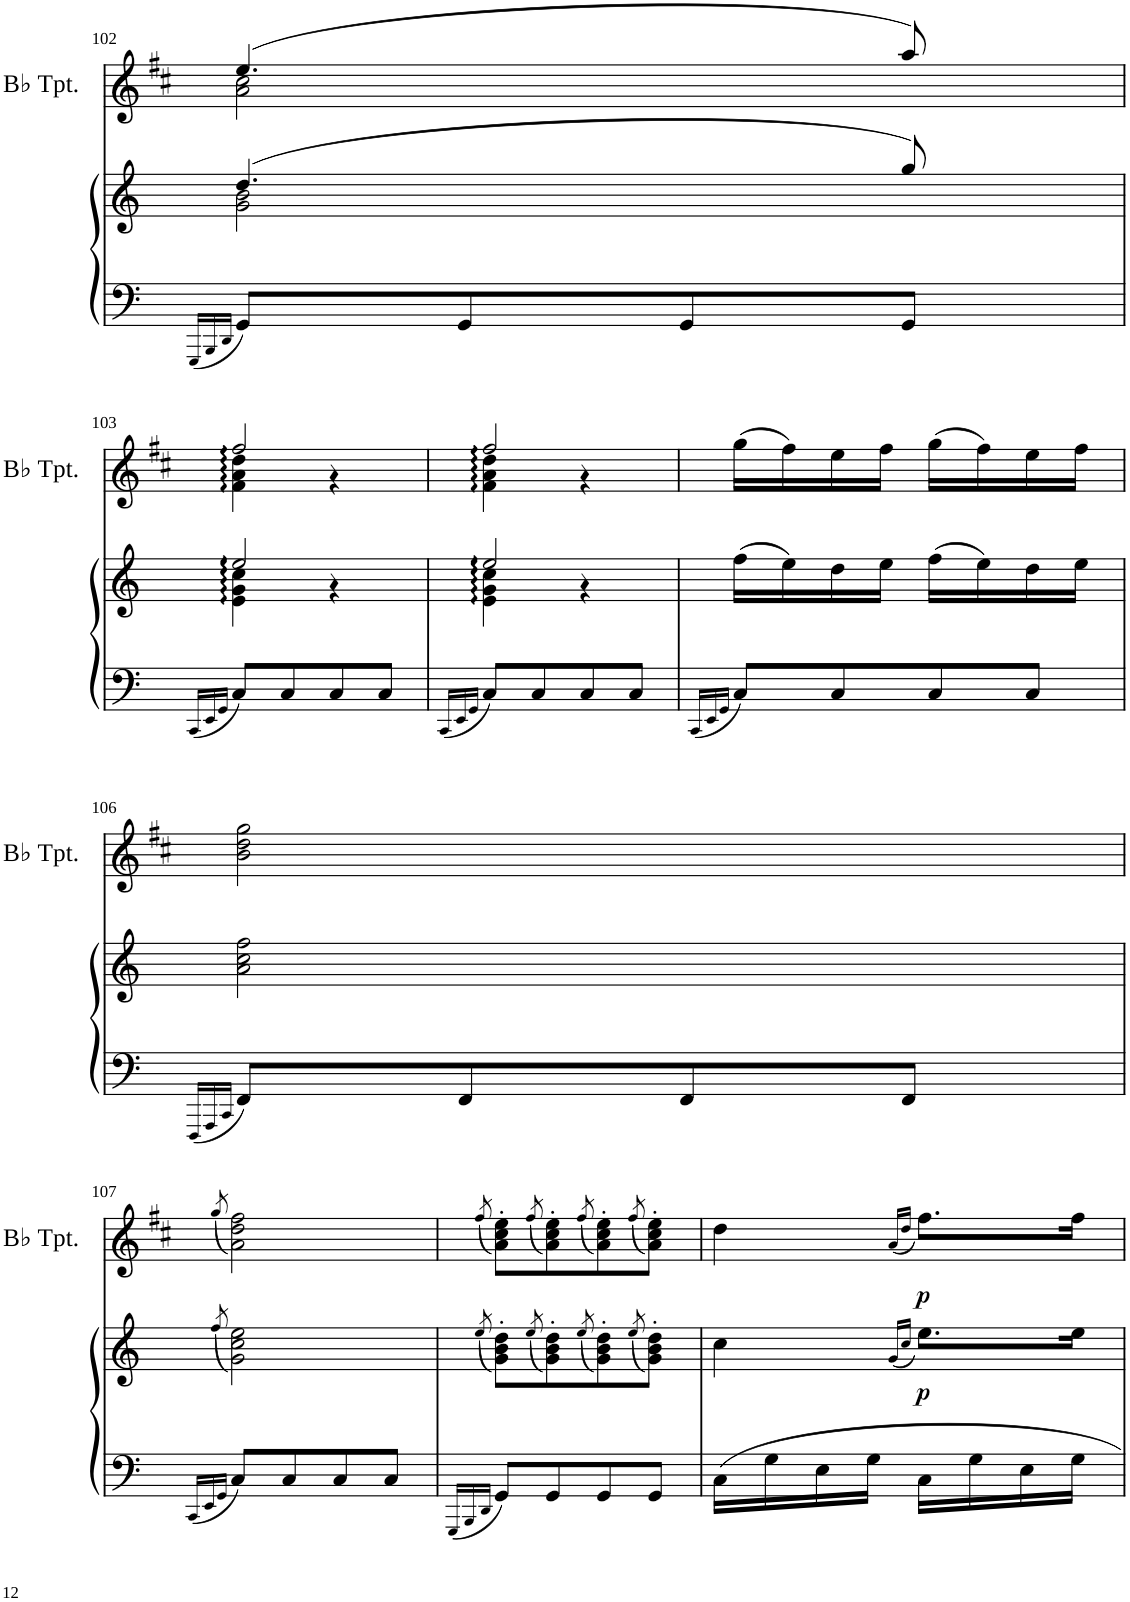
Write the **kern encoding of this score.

**kern	**kern	**dynam	**kern	**dynam
*part2	*part2	*part2	*part1	*part1
*staff3	*staff2	*staff2/3	*staff1	*staff1
*I"Piano	*	*	*I"Bb Trumpet	*
*I'Pno	*	*	*I'Bb Tpt.	*
!!LO:PB:g=z
*clefF4	*clefG2	*	*clefG2	*
*	*	*	*Trd1c2	*
*k[]	*k[]	*	*k[f#c#]	*
*M2/4	*M2/4	*	*M2/4	*
=102	=102	=102	=102	=102
16qGGG/LL	.	.	.	.
16qBBB/	.	.	.	.
16qDD/JJ	.	.	.	.
*	*^	*	*^	*
8GG/L	(4.dd/	2g\ 2b\	.	(4.ee/	2a\ 2cc#\	.
8GG/	.	.	.	.	.	.
8GG/	.	.	.	.	.	.
8GG/J	8gg/)	.	.	8aa/)	.	.
*	*v	*v	*	*	*	*
*	*	*	*v	*v	*
!!LO:LB:g=z
=103	=103	=103	=103	=103
16qCC/LL	.	.	.	.
16qEE/	.	.	.	.
16qGG/JJ	.	.	.	.
*	*^	*	*^	*
*	*	*^	*	*	*^	*
8C/L	2ee/	4e\ 4g\ 4cc\	4e 4g 4cc [4ee	.	2ff#/	4f#\ 4a\ 4dd\	4f# 4a 4dd [4ff#	.
8C/	.	.	.	.	.	.	.	.
8C/	.	4r	4ee]	.	.	4r	4ff#]	.
8C/J	.	.	.	.	.	.	.	.
=104	=104	=104	=104	=104	=104	=104	=104	=104
16qCC/LL	.	.	.	.	.	.	.	.
16qEE/	.	.	.	.	.	.	.	.
16qGG/JJ	.	.	.	.	.	.	.	.
8C/L	2ee/	4e\ 4g\ 4cc\	4e 4g 4cc [4ee	.	2ff#/	4f#\ 4a\ 4dd\	4f# 4a 4dd [4ff#	.
8C/	.	.	.	.	.	.	.	.
8C/	.	4r	4ee]	.	.	4r	4ff#]	.
8C/J	.	.	.	.	.	.	.	.
*	*v	*v	*v	*	*	*	*	*
*	*	*	*v	*v	*v	*
=105	=105	=105	=105	=105
16qCC/LL	.	.	.	.
16qEE/	.	.	.	.
16qGG/JJ	.	.	.	.
8C/L	(16ff\LL	.	(16gg\LL	.
.	16ee\)	.	16ff#\)	.
8C/	16dd\	.	16ee\	.
.	16ee\JJ	.	16ff#\JJ	.
8C/	(16ff\LL	.	(16gg\LL	.
.	16ee\)	.	16ff#\)	.
8C/J	16dd\	.	16ee\	.
.	16ee\JJ	.	16ff#\JJ	.
!!LO:LB:g=z
=106	=106	=106	=106	=106
16qFFF/LL	.	.	.	.
16qAAA/	.	.	.	.
16qCC/JJ	.	.	.	.
8FF/L	2a\ 2cc\ 2ff\	.	2b\ 2dd\ 2gg\	.
8FF/	.	.	.	.
8FF/	.	.	.	.
8FF/J	.	.	.	.
!!LO:LB:g=z
=107	=107	=107	=107	=107
16qCC/LL	.	.	.	.
16qEE/	.	.	.	.
16qGG/JJ	(8qff/	.	(8qgg/	.
8C/L	2g\ 2cc\ 2ee\)	.	2a\ 2dd\ 2ff#\)	.
8C/	.	.	.	.
8C/	.	.	.	.
8C/J	.	.	.	.
=108	=108	=108	=108	=108
16qGGG/LL	.	.	.	.
16qBBB/	.	.	.	.
16qDD/JJ	(8qee/	.	(8qff#/	.
8GG/L	8g\' 8b\' 8dd\'L)	.	8a\' 8cc#\' 8ee\'L)	.
.	(8qee/	.	(8qff#/	.
8GG/	8g\' 8b\' 8dd\')	.	8a\' 8cc#\' 8ee\')	.
.	(8qee/	.	(8qff#/	.
8GG/	8g\' 8b\' 8dd\')	.	8a\' 8cc#\' 8ee\')	.
.	(8qee/	.	(8qff#/	.
8GG/J	8g\' 8b\' 8dd\'J)	.	8a\' 8cc#\' 8ee\'J)	.
=109	=109	=109	=109	=109
16C\LL	4cc\	.	4dd\	.
16G\	.	.	.	.
16E\	.	.	.	.
16G\JJ	.	.	.	.
.	(16qg/LL	.	(16qa/LL	.
.	16qcc/JJ	.	16qdd/JJ	.
!	!	!LO:DY:b	!	!LO:DY:b
16C\LL	8.ee\L)	p	8.ff#\L)	p
16G\	.	.	.	.
16E\	.	.	.	.
16G\JJ	16ee\Jk	.	16ff#\Jk	.
=	=	=	=	=
*-	*-	*-	*-	*-
